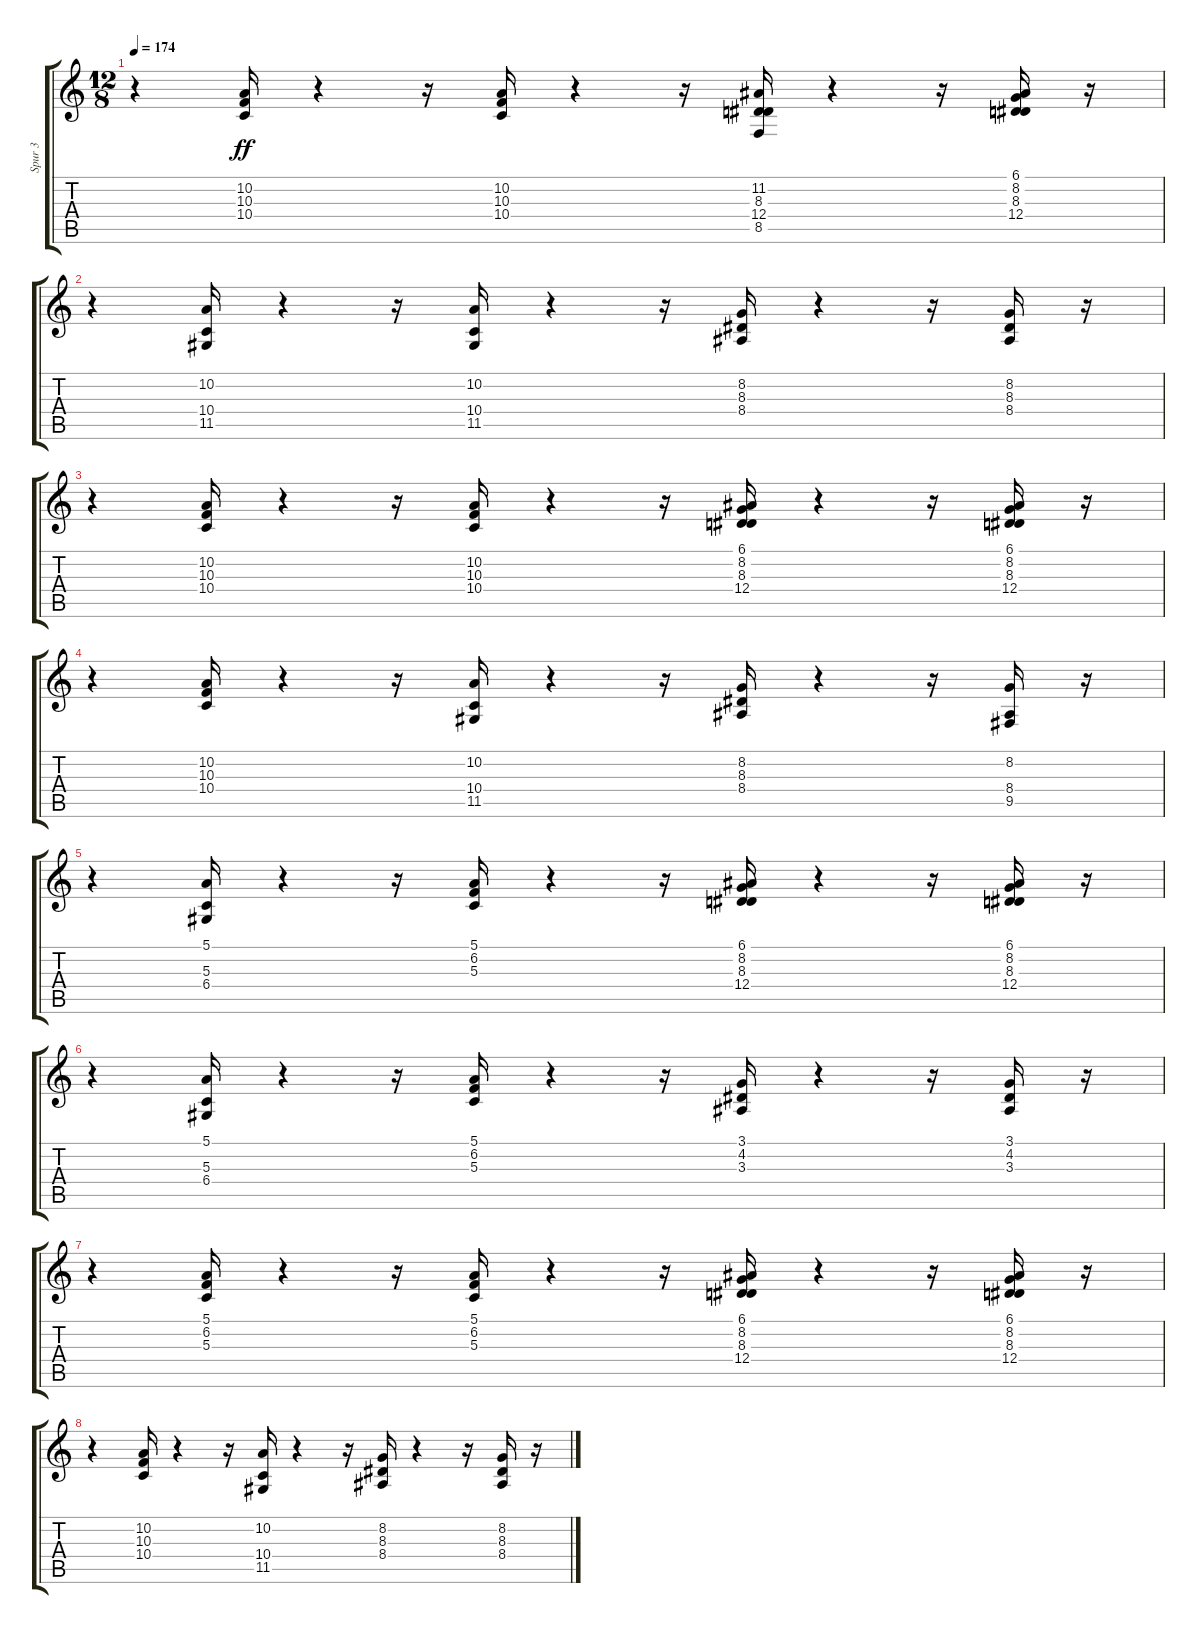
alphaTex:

\track ("Spur 3" "Spur 3") {instrument pad3polysynth}
\staff {score tabs}
\tuning (E4 B3 G3 D3 A2 E2) {hide}
\ts (12 8)
\tempo 174
\clef g2
\ks c
r.4{dy ff} (10.2 10.3 10.4).16 r.4 r.16 (10.2 10.3 10.4).16 r.4 r.16 (11.2 8.3 12.4 8.5).16 r.4 r.16 (6.1 8.2 8.3 12.4).16 r.16 |
r.4 (10.2 10.4 11.5).16 r.4 r.16 (10.2 10.4 11.5).16 r.4 r.16 (8.2 8.3 8.4).16 r.4 r.16 (8.2 8.3 8.4).16 r.16 |
r.4 (10.2 10.3 10.4).16 r.4 r.16 (10.2 10.3 10.4).16 r.4 r.16 (6.1 8.2 8.3 12.4).16 r.4 r.16 (6.1 8.2 8.3 12.4).16 r.16 |
r.4 (10.2 10.3 10.4).16 r.4 r.16 (10.2 10.4 11.5).16 r.4 r.16 (8.2 8.3 8.4).16 r.4 r.16 (8.2 8.4 9.5).16 r.16 |
r.4 (5.1 5.3 6.4).16 r.4 r.16 (5.1 6.2 5.3).16 r.4 r.16 (6.1 8.2 8.3 12.4).16 r.4 r.16 (6.1 8.2 8.3 12.4).16 r.16 |
r.4 (5.1 5.3 6.4).16 r.4 r.16 (5.1 6.2 5.3).16 r.4 r.16 (3.1 4.2 3.3).16 r.4 r.16 (3.1 4.2 3.3).16 r.16 |
r.4 (5.1 6.2 5.3).16 r.4 r.16 (5.1 6.2 5.3).16 r.4 r.16 (6.1 8.2 8.3 12.4).16 r.4 r.16 (6.1 8.2 8.3 12.4).16 r.16 |
r.4 (10.2 10.3 10.4).16 r.4 r.16 (10.2 10.4 11.5).16 r.4 r.16 (8.2 8.3 8.4).16 r.4 r.16 (8.2 8.3 8.4).16 r.16
